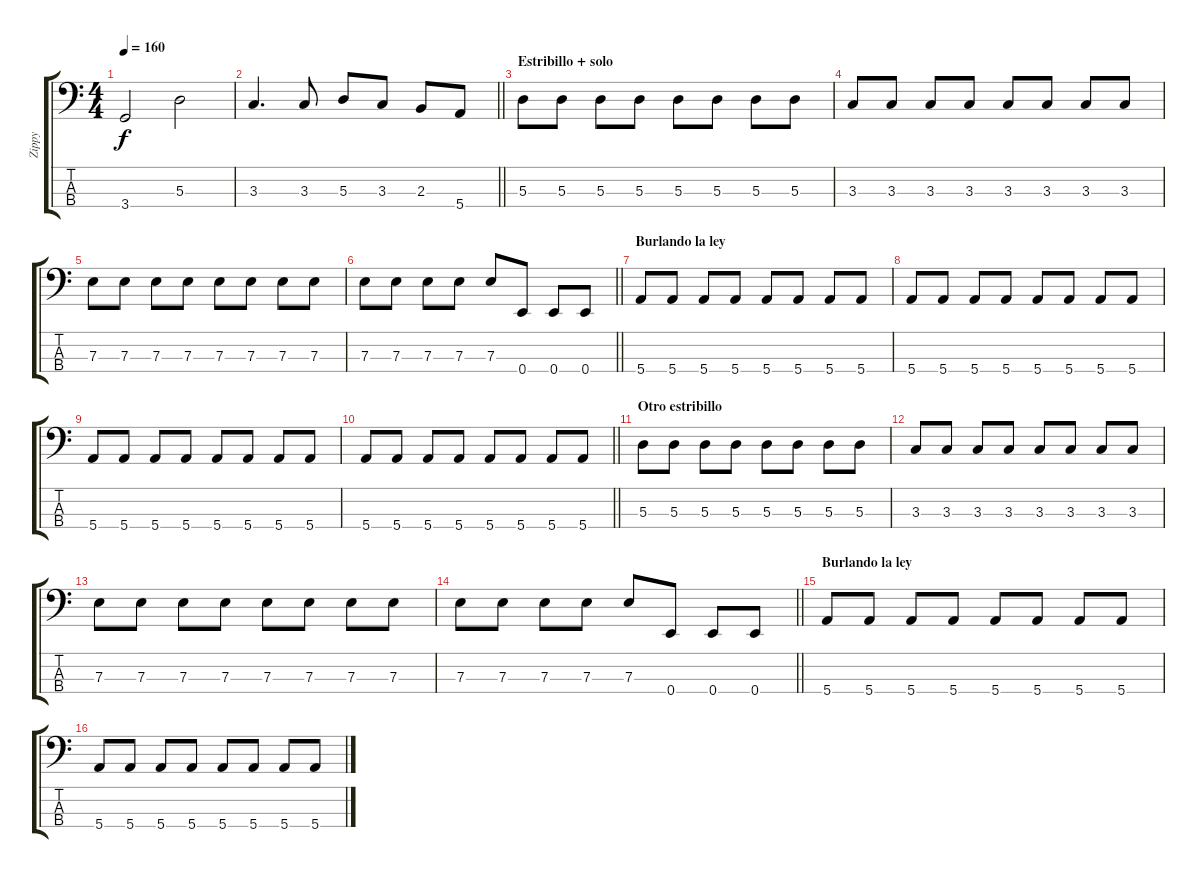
\track ("Zippy" "Zippy") {instrument electricbassfinger}
\staff {score tabs}
\tuning (G2 D2 A1 E1) {hide}
\ts (4 4)
\tempo 160
\clef f4
\ks c
3.4.2{dy f} 5.3.2 |
\barLineRight lightlight
3.3.4{d} 3.3.8 5.3.8 3.3.8 2.3.8 5.4.8 |
\section ("" "Estribillo + solo")
5.3.8 5.3.8 5.3.8 5.3.8 5.3.8 5.3.8 5.3.8 5.3.8 |
3.3.8 3.3.8 3.3.8 3.3.8 3.3.8 3.3.8 3.3.8 3.3.8 |
7.3.8 7.3.8 7.3.8 7.3.8 7.3.8 7.3.8 7.3.8 7.3.8 |
\barLineRight lightlight
7.3.8 7.3.8 7.3.8 7.3.8 7.3.8 0.4.8 0.4.8 0.4.8 |
\section ("" "Burlando la ley")
5.4.8 5.4.8 5.4.8 5.4.8 5.4.8 5.4.8 5.4.8 5.4.8 |
5.4.8 5.4.8 5.4.8 5.4.8 5.4.8 5.4.8 5.4.8 5.4.8 |
5.4.8 5.4.8 5.4.8 5.4.8 5.4.8 5.4.8 5.4.8 5.4.8 |
\barLineRight lightlight
5.4.8 5.4.8 5.4.8 5.4.8 5.4.8 5.4.8 5.4.8 5.4.8 |
\section ("" "Otro estribillo")
5.3.8 5.3.8 5.3.8 5.3.8 5.3.8 5.3.8 5.3.8 5.3.8 |
3.3.8 3.3.8 3.3.8 3.3.8 3.3.8 3.3.8 3.3.8 3.3.8 |
7.3.8 7.3.8 7.3.8 7.3.8 7.3.8 7.3.8 7.3.8 7.3.8 |
\barLineRight lightlight
7.3.8 7.3.8 7.3.8 7.3.8 7.3.8 0.4.8 0.4.8 0.4.8 |
\section ("" "Burlando la ley")
5.4.8 5.4.8 5.4.8 5.4.8 5.4.8 5.4.8 5.4.8 5.4.8 |
5.4.8 5.4.8 5.4.8 5.4.8 5.4.8 5.4.8 5.4.8 5.4.8
